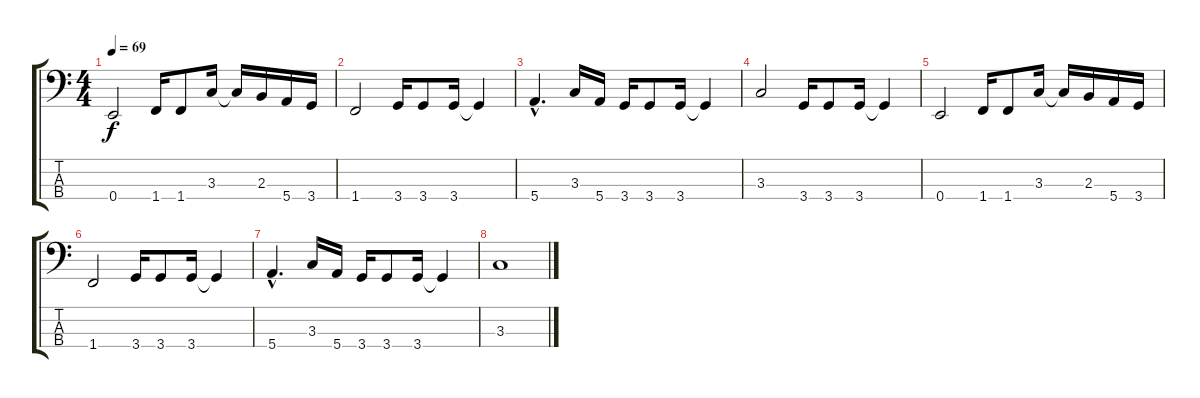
\track "" {instrument electricbassfinger}
\staff {score tabs}
\tuning (G2 D2 A1 E1) {hide}
\ts (4 4)
\tempo 69
\clef f4
\ks c
0.4.2{dy f} 1.4.16 1.4.8 3.3.16 3.3{t}.16 2.3.16 5.4.16 3.4.16 |
1.4.2 3.4.16 3.4.8 3.4.16 3.4{t}.4 |
5.4{hac}.4{d} 3.3.16 5.4.16 3.4.16 3.4.8 3.4.16 3.4{t}.4 |
3.3.2 3.4.16 3.4.8 3.4.16 3.4{t}.4 |
0.4.2 1.4.16 1.4.8 3.3.16 3.3{t}.16 2.3.16 5.4.16 3.4.16 |
1.4.2 3.4.16 3.4.8 3.4.16 3.4{t}.4 |
5.4{hac}.4{d} 3.3.16 5.4.16 3.4.16 3.4.8 3.4.16 3.4{t}.4 |
3.3.1
